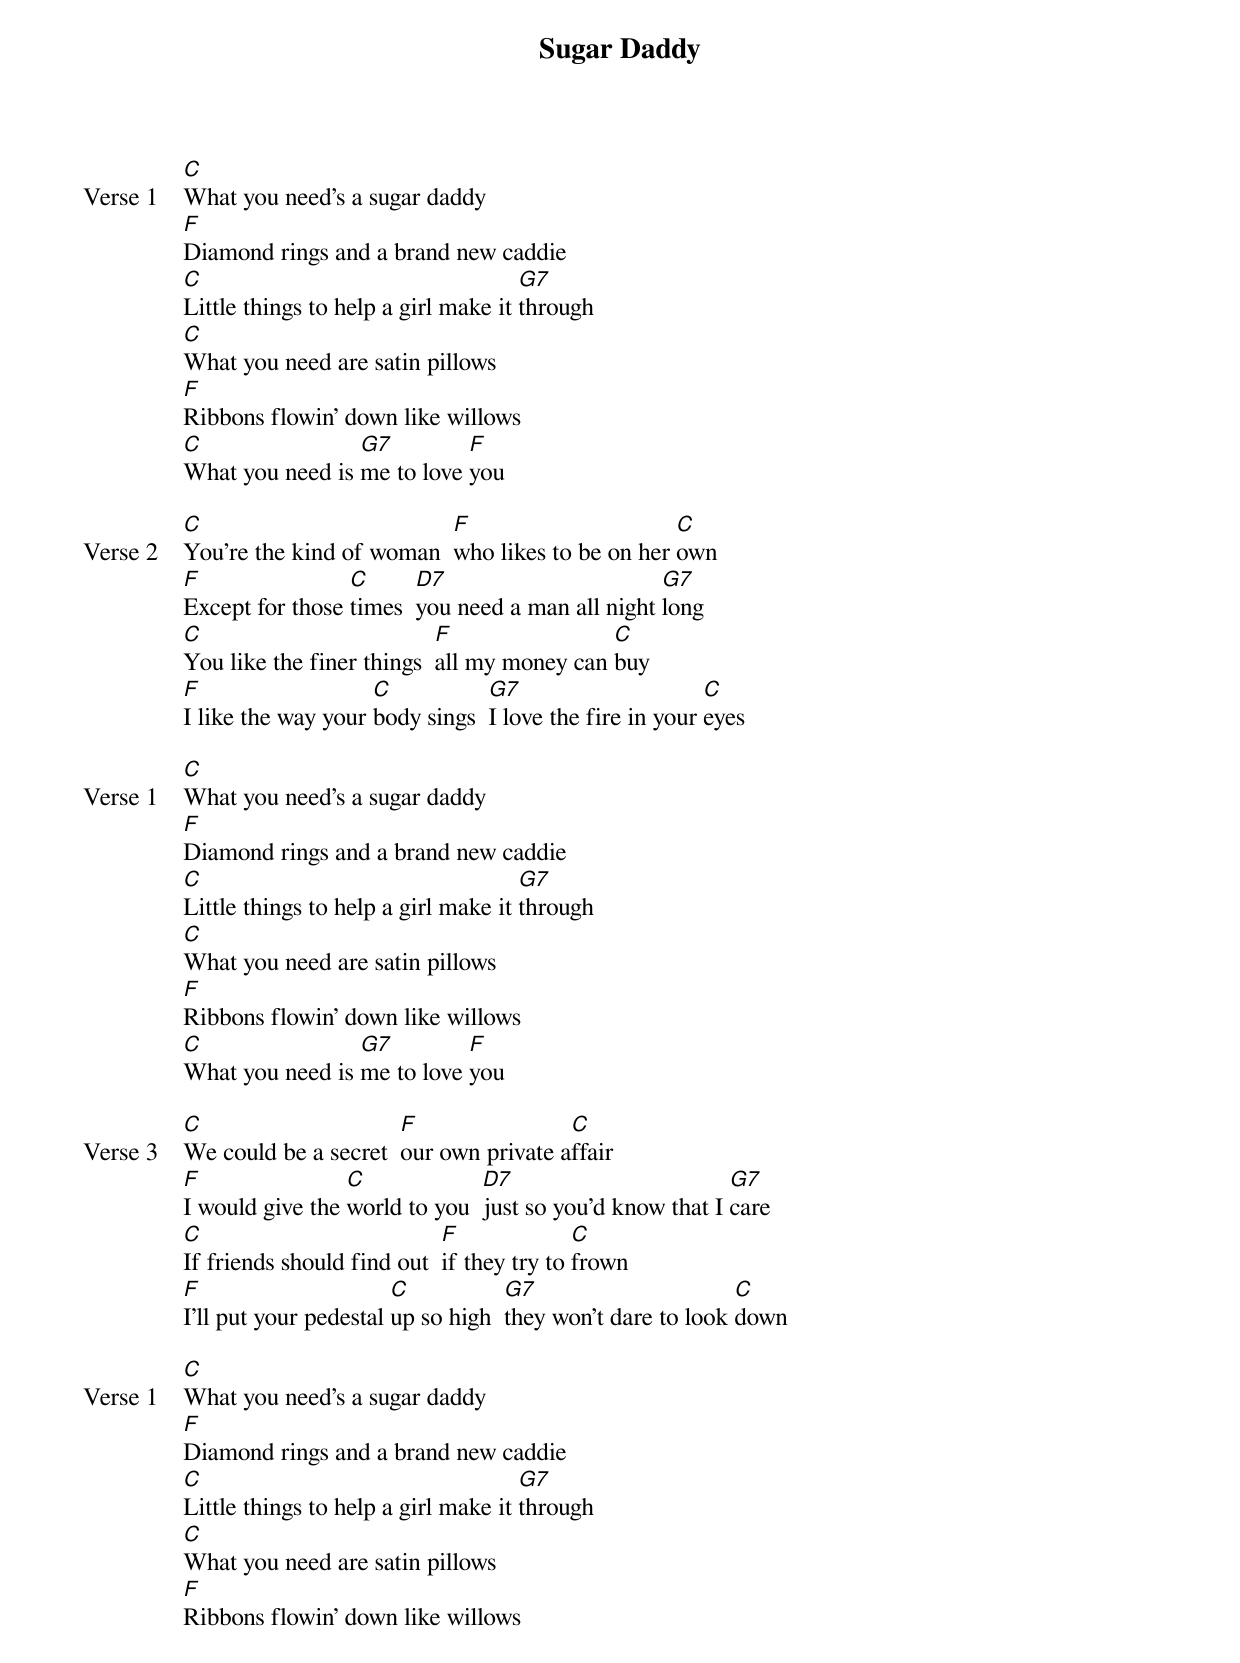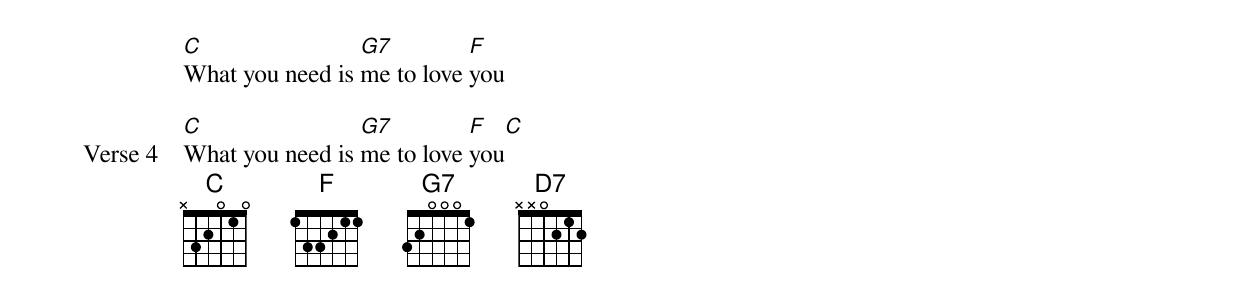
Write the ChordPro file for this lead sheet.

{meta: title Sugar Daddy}
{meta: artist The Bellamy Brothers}
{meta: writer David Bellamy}

{start_of_verse: Verse 1}
[C]What you need's a sugar daddy
[F]Diamond rings and a brand new caddie
[C]Little things to help a girl make it [G7]through
[C]What you need are satin pillows
[F]Ribbons flowin' down like willows
[C]What you need is [G7]me to love [F]you
{end_of_verse}

{start_of_verse: Verse 2}
[C]You're the kind of woman  [F]who likes to be on her [C]own
[F]Except for those [C]times  [D7]you need a man all night [G7]long
[C]You like the finer things  [F]all my money can [C]buy
[F]I like the way your [C]body sings  [G7]I love the fire in your [C]eyes
{end_of_verse}

{start_of_verse: Verse 1}
[C]What you need's a sugar daddy
[F]Diamond rings and a brand new caddie
[C]Little things to help a girl make it [G7]through
[C]What you need are satin pillows
[F]Ribbons flowin' down like willows
[C]What you need is [G7]me to love [F]you
{end_of_verse}

{start_of_verse: Verse 3}
[C]We could be a secret  [F]our own private a[C]ffair
[F]I would give the [C]world to you  [D7]just so you'd know that I [G7]care
[C]If friends should find out  [F]if they try to [C]frown
[F]I'll put your pedestal [C]up so high  [G7]they won't dare to look [C]down
{end_of_verse}

{start_of_verse: Verse 1}
[C]What you need's a sugar daddy
[F]Diamond rings and a brand new caddie
[C]Little things to help a girl make it [G7]through
[C]What you need are satin pillows
[F]Ribbons flowin' down like willows
[C]What you need is [G7]me to love [F]you
{end_of_verse}

{start_of_verse: Verse 4}
[C]What you need is [G7]me to love [F]you[C]
{end_of_verse}
